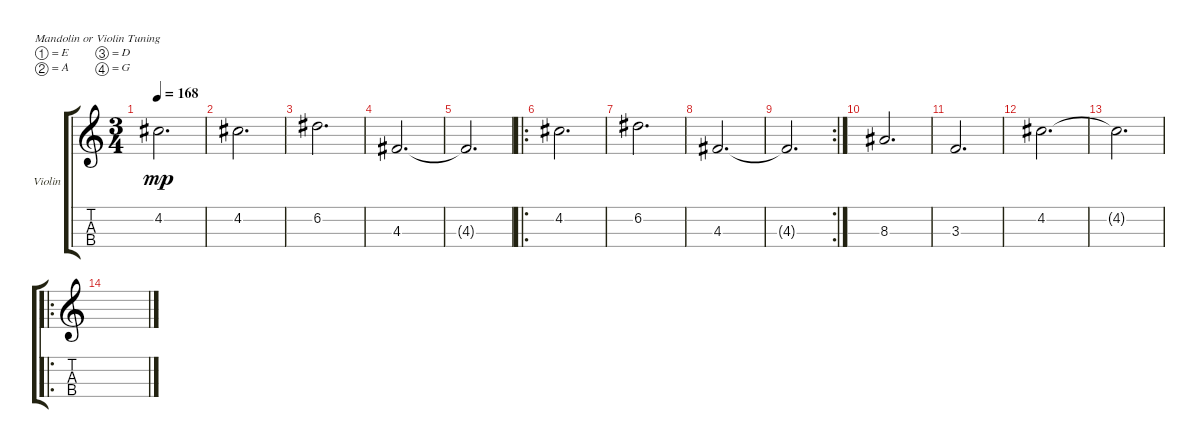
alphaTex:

\defaultSystemsLayout 4
\bracketExtendMode groupsimilarinstruments
\firstSystemTrackNameOrientation horizontal
\otherSystemsTrackNameOrientation horizontal
\track ("Violin" "Violin") {instrument violin}
\staff {score tabs}
\tuning (E5 A4 D4 G3)
\ts (3 4)
\tempo 168
\clef g2
\ks c
4.2{t}.2{d dy mp} |
4.2.2{d} |
6.2.2{d} |
4.3.2{d} |
4.3{t}.2{d} |
\ro
4.2.2{d} |
6.2.2{d} |
4.3.2{d} |
\rc 2
4.3{t}.2{d} |
8.3.2{d} |
3.3.2{d} |
4.2.2{d} |
4.2{t}.2{d} |
\ro
